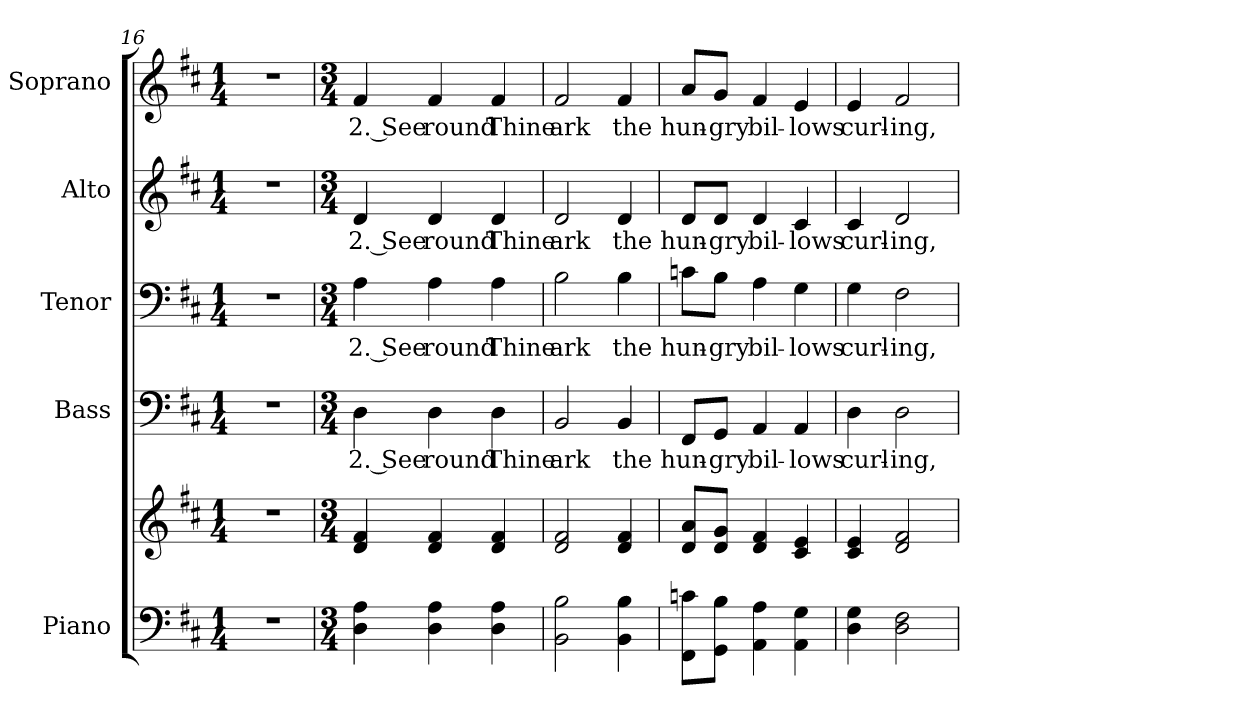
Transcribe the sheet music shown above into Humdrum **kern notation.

**kern	**kern	**kern	**text	**kern	**text	**kern	**text	**kern	**text
*part5	*part5	*part4	*part4	*part3	*part3	*part2	*part2	*part1	*part1
*staff6	*staff5	*staff4	*staff4	*staff3	*staff3	*staff2	*staff2	*staff1	*staff1
*I"Piano	*	*I"Bass	*	*I"Tenor	*	*I"Alto	*	*I"Soprano	*
*I'Pno.	*	*I'B.	*	*I'T.	*	*I'A.	*	*I'S.	*
!!LO:PB:g=z
*clefF4	*clefG2	*clefF4	*	*clefF4	*	*clefG2	*	*clefG2	*
*k[f#c#]	*k[f#c#]	*k[f#c#]	*	*k[f#c#]	*	*k[f#c#]	*	*k[f#c#]	*
*D:	*D:	*D:	*	*D:	*	*D:	*	*D:	*
*M1/4	*M1/4	*M1/4	*	*M1/4	*	*M1/4	*	*M1/4	*
=16	=16	=16	=16	=16	=16	=16	=16	=16	=16
!LO:N:vis=1	!LO:N:vis=1	!LO:N:vis=1	!	!LO:N:vis=1	!	!LO:N:vis=1	!	!LO:N:vis=1	!
4r	4r	4r	.	4r	.	4r	.	4r	.
=17	=17	=17	=17	=17	=17	=17	=17	=17	=17
*M3/4	*M3/4	*M3/4	*	*M3/4	*	*M3/4	*	*M3/4	*
!	!	!	!LO:LY:b:color=#000000	!	!	!	!	!	!
!	!	!	!	!	!LO:LY:b:color=#000000	!	!	!	!
!	!	!	!	!	!	!	!LO:LY:b:color=#000000	!	!
!	!	!	!	!	!	!	!	!	!LO:LY:b:color=#000000
4Di\ 4Ai	4di/ 4f#i	4Di\	2. See	4Ai\	2. See	4di/	2. See	4f#i/	2. See
!	!	!	!LO:LY:b:color=#000000	!	!	!	!	!	!
!	!	!	!	!	!LO:LY:b:color=#000000	!	!	!	!
!	!	!	!	!	!	!	!LO:LY:b:color=#000000	!	!
!	!	!	!	!	!	!	!	!	!LO:LY:b:color=#000000
4Di\ 4Ai	4di/ 4f#i	4Di\	round	4Ai\	round	4di/	round	4f#i/	round
!	!	!	!LO:LY:b:color=#000000	!	!	!	!	!	!
!	!	!	!	!	!LO:LY:b:color=#000000	!	!	!	!
!	!	!	!	!	!	!	!LO:LY:b:color=#000000	!	!
!	!	!	!	!	!	!	!	!	!LO:LY:b:color=#000000
4Di\ 4Ai	4di/ 4f#i	4Di\	Thine	4Ai\	Thine	4di/	Thine	4f#i/	Thine
=18	=18	=18	=18	=18	=18	=18	=18	=18	=18
!	!	!	!LO:LY:b:color=#000000	!	!	!	!	!	!
!	!	!	!	!	!LO:LY:b:color=#000000	!	!	!	!
!	!	!	!	!	!	!	!LO:LY:b:color=#000000	!	!
!	!	!	!	!	!	!	!	!	!LO:LY:b:color=#000000
2BBi\ 2Bi	2di/ 2f#i	2BBi/	ark	2Bi\	ark	2di/	ark	2f#i/	ark
!	!	!	!LO:LY:b:color=#000000	!	!	!	!	!	!
!	!	!	!	!	!LO:LY:b:color=#000000	!	!	!	!
!	!	!	!	!	!	!	!LO:LY:b:color=#000000	!	!
!	!	!	!	!	!	!	!	!	!LO:LY:b:color=#000000
4BBi\ 4Bi	4di/ 4f#i	4BBi/	the	4Bi\	the	4di/	the	4f#i/	the
!!LO:PB:g=z
=19	=19	=19	=19	=19	=19	=19	=19	=19	=19
!	!	!	!LO:LY:b:color=#000000	!	!	!	!	!	!
!	!	!	!	!	!LO:LY:b:color=#000000	!	!	!	!
!	!	!	!	!	!	!	!LO:LY:b:color=#000000	!	!
!	!	!	!	!	!	!	!	!	!LO:LY:b:color=#000000
8FF#i\ 8cni\L	8di/ 8ai/L	8FF#i/L	hun-	8cni\L	hun-	8di/L	hun-	8ai/L	hun-
!	!	!	!LO:LY:b:color=#000000	!	!	!	!	!	!
!	!	!	!	!	!LO:LY:b:color=#000000	!	!	!	!
!	!	!	!	!	!	!	!LO:LY:b:color=#000000	!	!
!	!	!	!	!	!	!	!	!	!LO:LY:b:color=#000000
8GGi\ 8Bi\J	8di/ 8gi/J	8GGi/J	-gry	8Bi\J	-gry	8di/J	-gry	8gi/J	-gry
!	!	!	!LO:LY:b:color=#000000	!	!	!	!	!	!
!	!	!	!	!	!LO:LY:b:color=#000000	!	!	!	!
!	!	!	!	!	!	!	!LO:LY:b:color=#000000	!	!
!	!	!	!	!	!	!	!	!	!LO:LY:b:color=#000000
4AAi\ 4Ai	4di/ 4f#i	4AAi/	bil-	4Ai\	bil-	4di/	bil-	4f#i/	bil-
!	!	!	!LO:LY:b:color=#000000	!	!	!	!	!	!
!	!	!	!	!	!LO:LY:b:color=#000000	!	!	!	!
!	!	!	!	!	!	!	!LO:LY:b:color=#000000	!	!
!	!	!	!	!	!	!	!	!	!LO:LY:b:color=#000000
4AAi\ 4Gi	4c#i/ 4ei	4AAi/	-lows	4Gi\	-lows	4c#i/	-lows	4ei/	-lows
=20	=20	=20	=20	=20	=20	=20	=20	=20	=20
!	!	!	!LO:LY:b:color=#000000	!	!	!	!	!	!
!	!	!	!	!	!LO:LY:b:color=#000000	!	!	!	!
!	!	!	!	!	!	!	!LO:LY:b:color=#000000	!	!
!	!	!	!	!	!	!	!	!	!LO:LY:b:color=#000000
4Di\ 4Gi	4c#i/ 4ei	4Di\	curl-	4Gi\	curl-	4c#i/	curl-	4ei/	curl-
!	!	!	!LO:LY:b:color=#000000	!	!	!	!	!	!
!	!	!	!	!	!LO:LY:b:color=#000000	!	!	!	!
!	!	!	!	!	!	!	!LO:LY:b:color=#000000	!	!
!	!	!	!	!	!	!	!	!	!LO:LY:b:color=#000000
2Di\ 2F#i	2di/ 2f#i	2Di\	-ing,	2F#i\	-ing,	2di/	-ing,	2f#i/	-ing,
=	=	=	=	=	=	=	=	=	=
*-	*-	*-	*-	*-	*-	*-	*-	*-	*-
